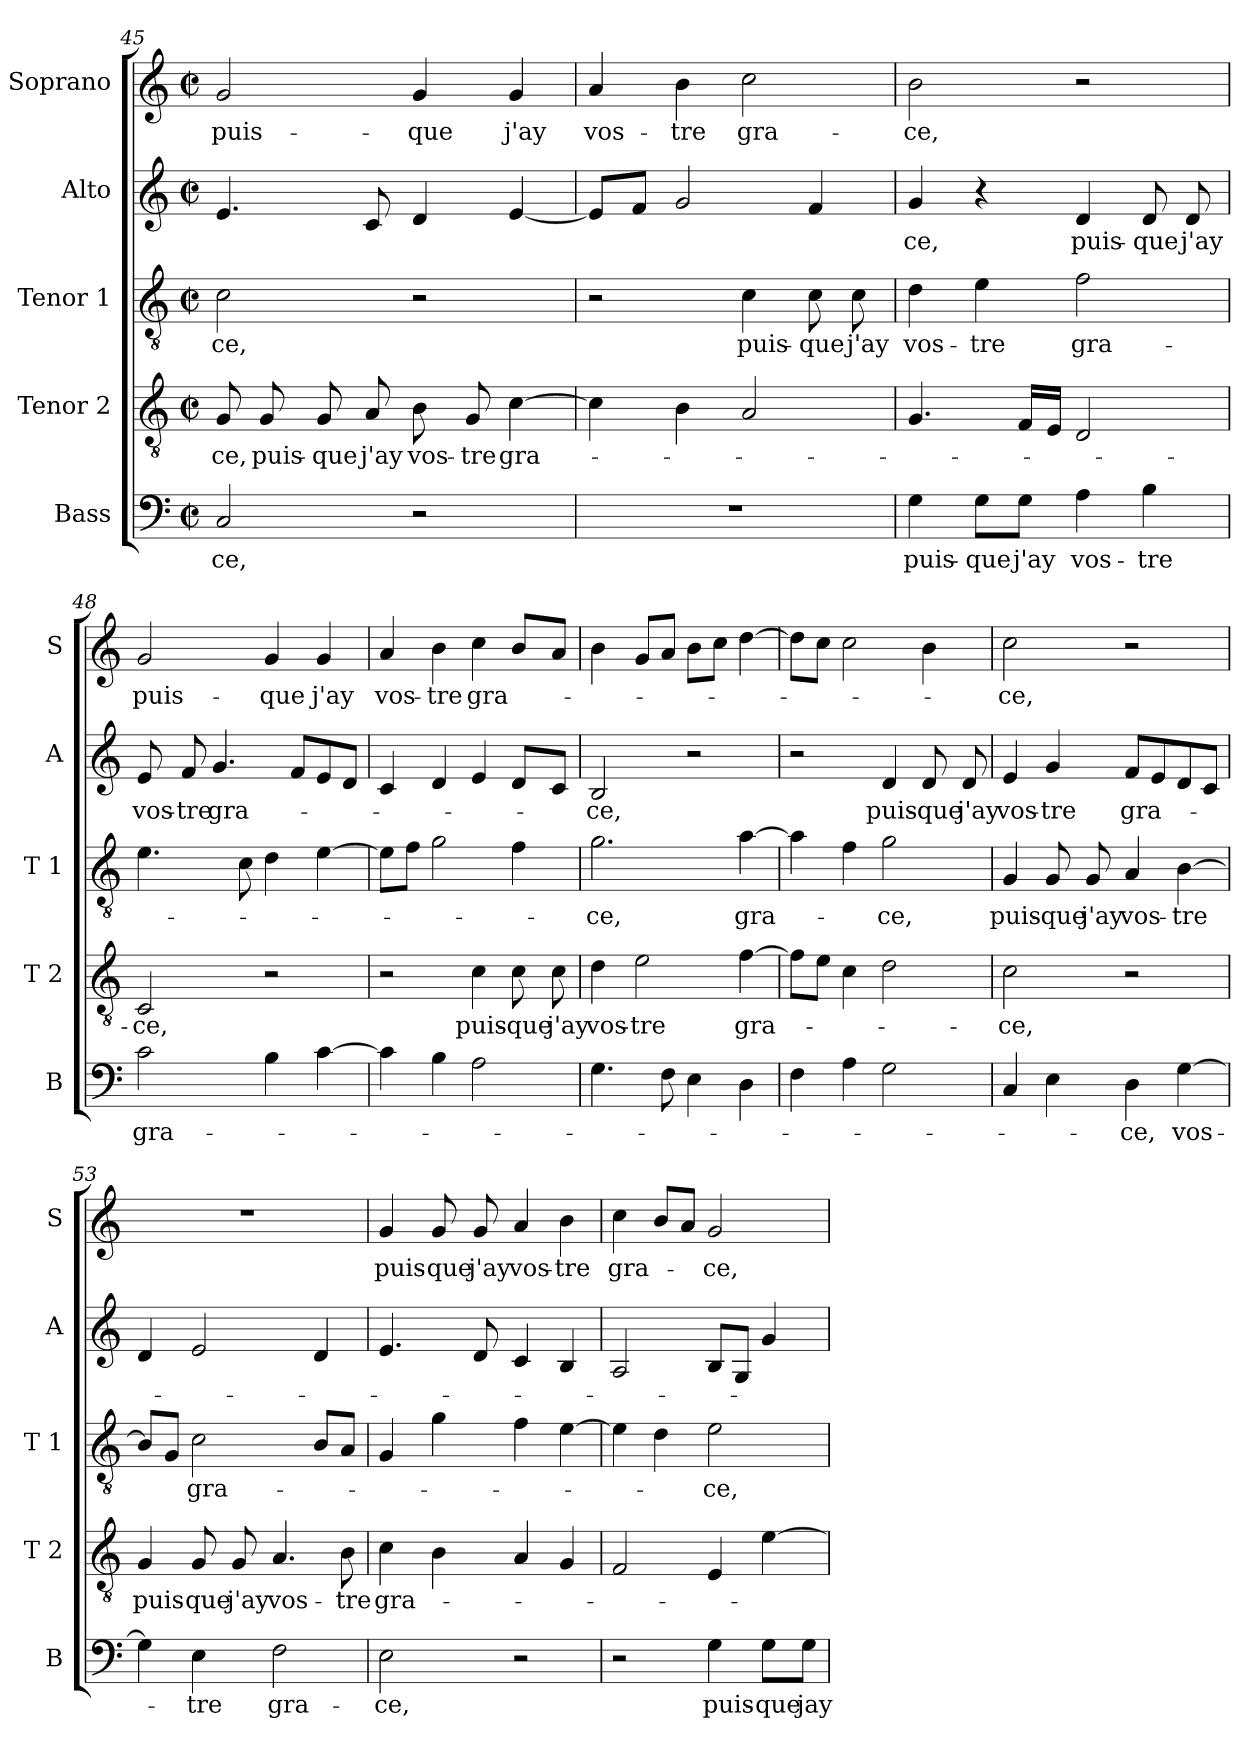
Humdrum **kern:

**kern	**text	**kern	**text	**kern	**text	**kern	**text	**kern	**text
*part5	*part5	*part4	*part4	*part3	*part3	*part2	*part2	*part1	*part1
*staff5	*staff5	*staff4	*staff4	*staff3	*staff3	*staff2	*staff2	*staff1	*staff1
*I"Bass	*	*I"Tenor 2	*	*I"Tenor 1	*	*I"Alto	*	*I"Soprano	*
*I'B	*	*I'T 2	*	*I'T 1	*	*I'A	*	*I'S	*
*clefF4	*	*clefGv2	*	*clefGv2	*	*clefG2	*	*clefG2	*
*k[]	*	*k[]	*	*k[]	*	*k[]	*	*k[]	*
*C:	*	*C:	*	*C:	*	*C:	*	*C:	*
*M2/2	*	*M2/2	*	*M2/2	*	*M2/2	*	*M2/2	*
*met(c|)	*	*met(c|)	*	*met(c|)	*	*met(c|)	*	*met(c|)	*
=45	=45	=45	=45	=45	=45	=45	=45	=45	=45
2C/	-ce,	8G/	-ce,	2c\	-ce,	4.e/	.	2g/	puis-
.	.	8G/	puis-	.	.	.	.	.	.
.	.	8G/	-que	.	.	.	.	.	.
.	.	8A/	j'ay	.	.	8c/	.	.	.
2r	.	8B\	vos-	2r	.	4d/	.	4g/	-que
.	.	8G/	-tre	.	.	.	.	.	.
.	.	[4c\	gra-	.	.	[4e/	.	4g/	j'ay
=46	=46	=46	=46	=46	=46	=46	=46	=46	=46
1r	.	4c\]	.	2r	.	8e/L]	.	4a/	vos-
.	.	.	.	.	.	8f/J	.	.	.
.	.	4B\	.	.	.	2g/	.	4b\	-tre
.	.	2A/	.	4c\	puis-	.	.	2cc\	gra-
.	.	.	.	8c\	-que	4f/	.	.	.
.	.	.	.	8c\	j'ay	.	.	.	.
=47	=47	=47	=47	=47	=47	=47	=47	=47	=47
4G\	puis-	4.G/	.	4d\	vos-	4g/	-ce,	2b\	-ce,
8G\L	-que	.	.	4e\	-tre	4r	.	.	.
8G\J	j'ay	16F/LL	.	.	.	.	.	.	.
.	.	16E/JJ	.	.	.	.	.	.	.
4A\	vos-	2D/	.	2f\	gra-	4d/	puis-	2r	.
4B\	-tre	.	.	.	.	8d/	-que	.	.
.	.	.	.	.	.	8d/	j'ay	.	.
!!LO:LB:g=z
=48	=48	=48	=48	=48	=48	=48	=48	=48	=48
2c\	gra-	2C/	-ce,	4.e\	.	8e/	vos-	2g/	puis-
.	.	.	.	.	.	8f/	-tre	.	.
.	.	.	.	.	.	4.g/	gra-	.	.
.	.	.	.	8c\	.	.	.	.	.
4B\	.	2r	.	4d\	.	.	.	4g/	-que
.	.	.	.	.	.	8f/L	.	.	.
[4c\	.	.	.	[4e\	.	8e/	.	4g/	j'ay
.	.	.	.	.	.	8d/J	.	.	.
=49	=49	=49	=49	=49	=49	=49	=49	=49	=49
4c\]	.	2r	.	8e\L]	.	4c/	.	4a/	vos-
.	.	.	.	8f\J	.	.	.	.	.
4B\	.	.	.	2g\	.	4d/	.	4b\	-tre
2A\	.	4c\	puis-	.	.	4e/	.	4cc\	gra-
.	.	8c\	-que	4f\	.	8d/L	.	8b/L	.
.	.	8c\	j'ay	.	.	8c/J	.	8a/J	.
=50	=50	=50	=50	=50	=50	=50	=50	=50	=50
4.G\	.	4d\	vos-	2.g\	-ce,	2B/	-ce,	4b\	.
.	.	2e\	-tre	.	.	.	.	8g/L	.
8F\	.	.	.	.	.	.	.	8a/J	.
4E\	.	.	.	.	.	2r	.	8b\L	.
.	.	.	.	.	.	.	.	8cc\J	.
4D\	.	[4f\	gra-	[4a\	gra-	.	.	[4dd\	.
=51	=51	=51	=51	=51	=51	=51	=51	=51	=51
4F\	.	8f\L]	.	4a\]	.	2r	.	8dd\L]	.
.	.	8e\J	.	.	.	.	.	8cc\J	.
4A\	.	4c\	.	4f\	.	.	.	2cc\	.
2G\	.	2d\	.	2g\	-ce,	4d/	puis-	.	.
.	.	.	.	.	.	8d/	-que	4b\	.
.	.	.	.	.	.	8d/	j'ay	.	.
=52	=52	=52	=52	=52	=52	=52	=52	=52	=52
4C/	.	2c\	-ce,	4G/	puis-	4e/	vos-	2cc\	-ce,
4E\	.	.	.	8G/	-que	4g/	-tre	.	.
.	.	.	.	8G/	j'ay	.	.	.	.
4D\	-ce,	2r	.	4A/	vos-	8f/L	gra-	2r	.
.	.	.	.	.	.	8e/	.	.	.
[4G\	vos-	.	.	[4B\	-tre	8d/	.	.	.
.	.	.	.	.	.	8c/J	.	.	.
!!LO:PB:g=z
=53	=53	=53	=53	=53	=53	=53	=53	=53	=53
4G\]	.	4G/	puis-	8B/L]	.	4d/	.	1r	.
.	.	.	.	8G/J	.	.	.	.	.
4E\	-tre	8G/	-que	2c\	gra-	2e/	.	.	.
.	.	8G/	j'ay	.	.	.	.	.	.
2F\	gra-	4.A/	vos-	.	.	.	.	.	.
.	.	.	.	8B/L	.	4d/	.	.	.
.	.	8B\	-tre	8A/J	.	.	.	.	.
=54	=54	=54	=54	=54	=54	=54	=54	=54	=54
2E\	-ce,	4c\	gra-	4G/	.	4.e/	.	4g/	puis-
.	.	4B\	.	4g\	.	.	.	8g/	-que
.	.	.	.	.	.	8d/	.	8g/	j'ay
2r	.	4A/	.	4f\	.	4c/	.	4a/	vos-
.	.	4G/	.	[4e\	.	4B/	.	4b\	-tre
=55	=55	=55	=55	=55	=55	=55	=55	=55	=55
2r	.	2F/	.	4e\]	.	2A/	.	4cc\	gra-
.	.	.	.	4d\	.	.	.	8b/L	.
.	.	.	.	.	.	.	.	8a/J	.
4G\	puis-	4E/	.	2e\	-ce,	8B/L	.	2g/	-ce,
.	.	.	.	.	.	8G/J	.	.	.
8G\L	-que	[4e\	.	.	.	4g/	.	.	.
8G\J	jay	.	.	.	.	.	.	.	.
=	=	=	=	=	=	=	=	=	=
*-	*-	*-	*-	*-	*-	*-	*-	*-	*-
